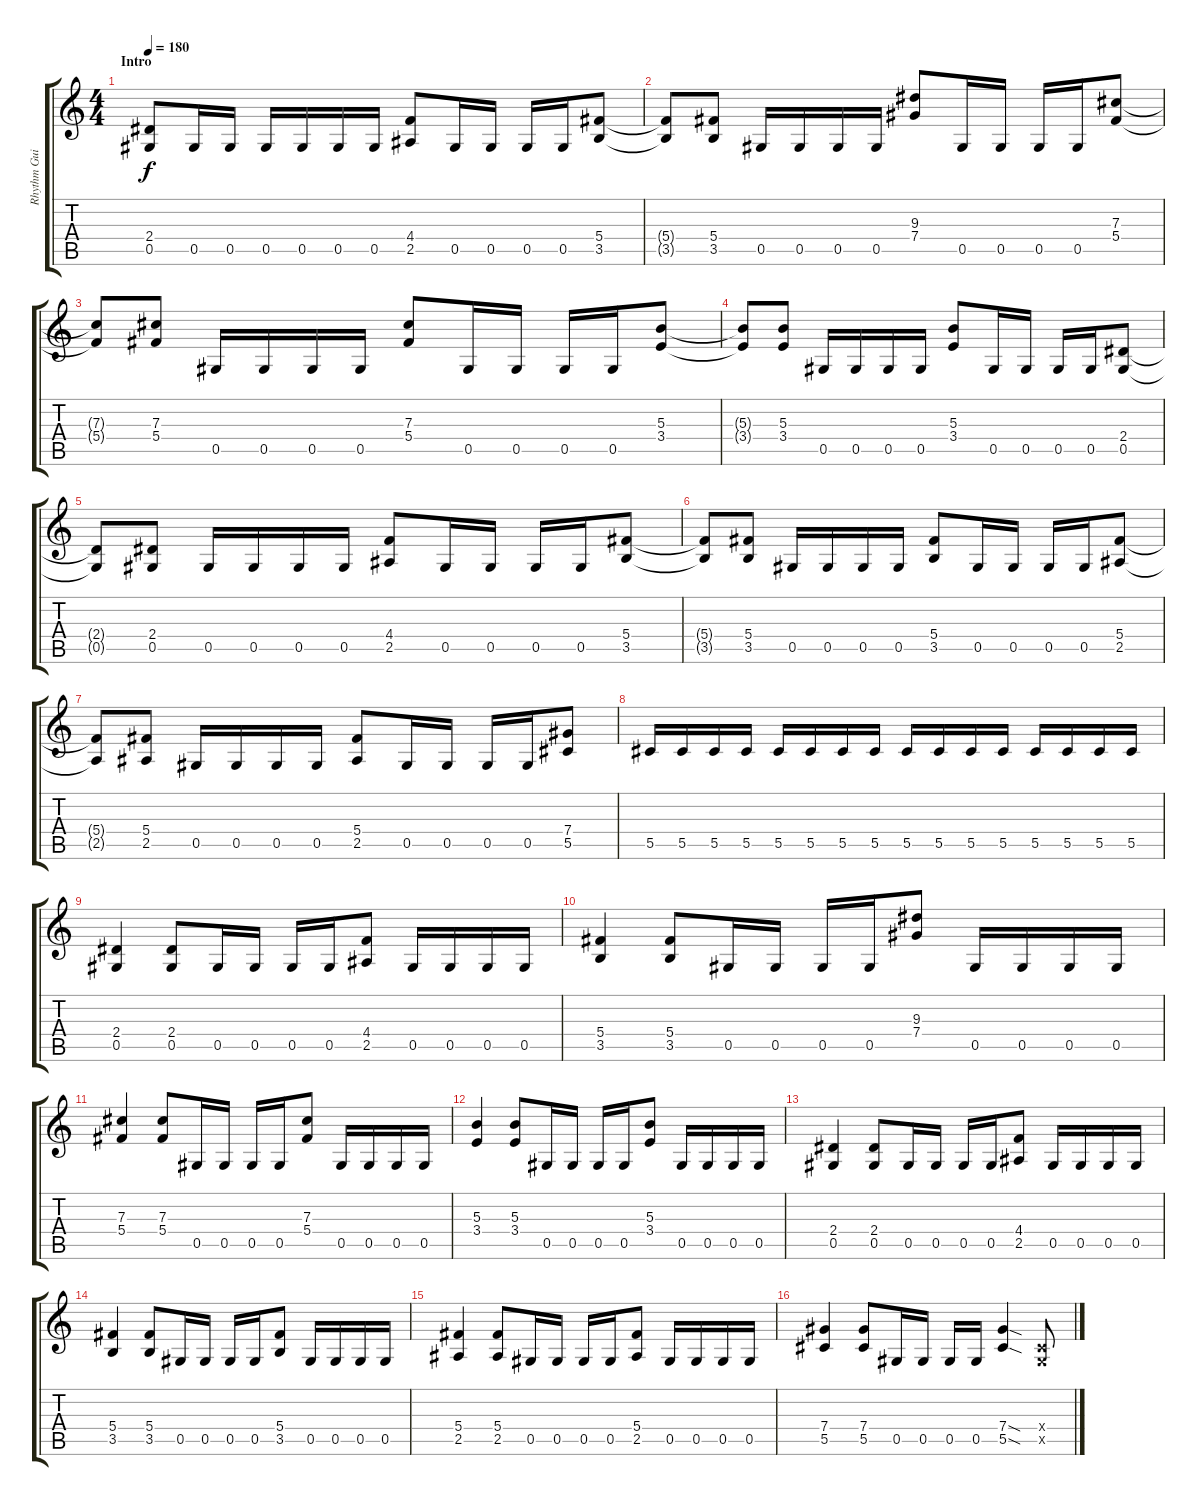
\track ("Rhythm Guitar" "Rhythm Gui") {instrument distortionguitar}
\staff {score tabs}
\tuning (Eb4 Bb3 Gb3 Db3 Ab2 Eb2) {hide}
\ts (4 4)
\section ("" "Intro")
\tempo 180
\clef g2
\ks c
(2.4 0.5).8{dy f instrument distortionguitar} 0.5.16 0.5.16 0.5.16 0.5.16 0.5.16 0.5.16 (4.4 2.5).8 0.5.16 0.5.16 0.5.16 0.5.16 (5.4 3.5).8 |
(5.4{t} 3.5{t}).8 (5.4 3.5).8 0.5.16 0.5.16 0.5.16 0.5.16 (9.3 7.4).8 0.5.16 0.5.16 0.5.16 0.5.16 (7.3 5.4).8 |
(7.3{t} 5.4{t}).8 (7.3 5.4).8 0.5.16 0.5.16 0.5.16 0.5.16 (7.3 5.4).8 0.5.16 0.5.16 0.5.16 0.5.16 (5.3 3.4).8 |
(5.3{t} 3.4{t}).8 (5.3 3.4).8 0.5.16 0.5.16 0.5.16 0.5.16 (5.3 3.4).8 0.5.16 0.5.16 0.5.16 0.5.16 (2.4 0.5).8 |
(2.4{t} 0.5{t}).8 (2.4 0.5).8 0.5.16 0.5.16 0.5.16 0.5.16 (4.4 2.5).8 0.5.16 0.5.16 0.5.16 0.5.16 (5.4 3.5).8 |
(5.4{t} 3.5{t}).8 (5.4 3.5).8 0.5.16 0.5.16 0.5.16 0.5.16 (5.4 3.5).8 0.5.16 0.5.16 0.5.16 0.5.16 (5.4 2.5).8 |
(5.4{t} 2.5{t}).8 (5.4 2.5).8 0.5.16 0.5.16 0.5.16 0.5.16 (5.4 2.5).8 0.5.16 0.5.16 0.5.16 0.5.16 (7.4 5.5).8 |
5.5.16 5.5.16 5.5.16 5.5.16 5.5.16 5.5.16 5.5.16 5.5.16 5.5.16 5.5.16 5.5.16 5.5.16 5.5.16 5.5.16 5.5.16 5.5.16 |
(2.4 0.5).4 (2.4 0.5).8 0.5.16 0.5.16 0.5.16 0.5.16 (4.4 2.5).8 0.5.16 0.5.16 0.5.16 0.5.16 |
(5.4 3.5).4 (5.4 3.5).8 0.5.16 0.5.16 0.5.16 0.5.16 (9.3 7.4).8 0.5.16 0.5.16 0.5.16 0.5.16 |
(7.3 5.4).4 (7.3 5.4).8 0.5.16 0.5.16 0.5.16 0.5.16 (7.3 5.4).8 0.5.16 0.5.16 0.5.16 0.5.16 |
(5.3 3.4).4 (5.3 3.4).8 0.5.16 0.5.16 0.5.16 0.5.16 (5.3 3.4).8 0.5.16 0.5.16 0.5.16 0.5.16 |
(2.4 0.5).4 (2.4 0.5).8 0.5.16 0.5.16 0.5.16 0.5.16 (4.4 2.5).8 0.5.16 0.5.16 0.5.16 0.5.16 |
(5.4 3.5).4 (5.4 3.5).8 0.5.16 0.5.16 0.5.16 0.5.16 (5.4 3.5).8 0.5.16 0.5.16 0.5.16 0.5.16 |
(5.4 2.5).4 (5.4 2.5).8 0.5.16 0.5.16 0.5.16 0.5.16 (5.4 2.5).8 0.5.16 0.5.16 0.5.16 0.5.16 |
(7.4 5.5).4 (7.4 5.5).8 0.5.16 0.5.16 0.5.16 0.5.16 (7.4{sod} 5.5{sod}).4 (0.4{x} 0.5{x}).8
